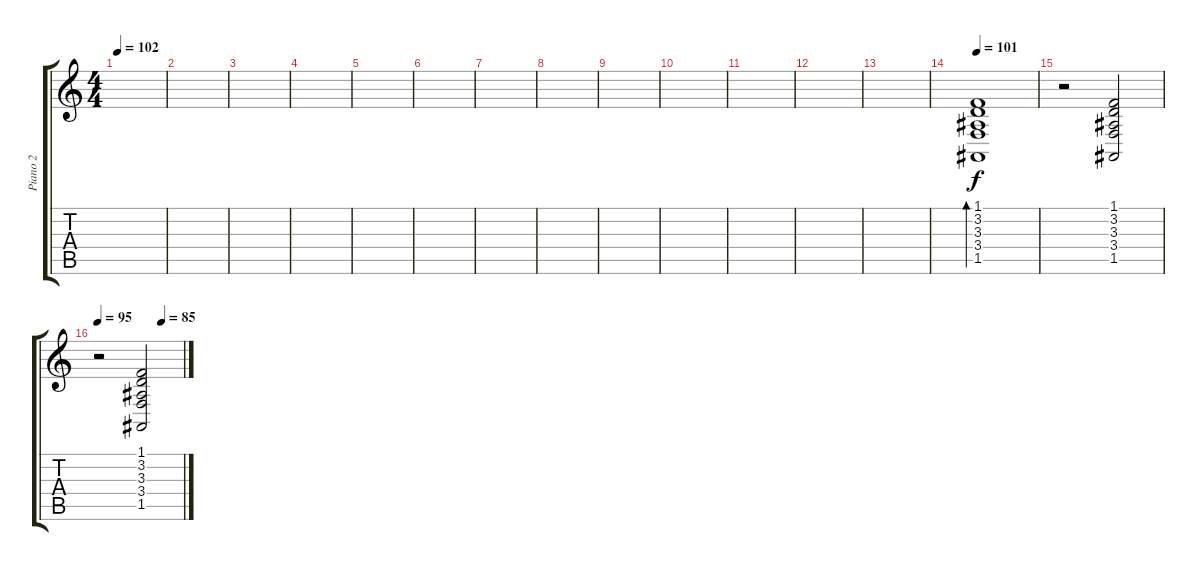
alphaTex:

\track ("Piano 2" "Piano 2") {instrument acousticgrandpiano}
\staff {score tabs}
\tuning (E4 B3 G3 D3 A2 E2) {hide}
\ts (4 4)
\tempo 102
\clef g2
\ks c
|
|
|
|
|
|
|
|
|
|
|
|
|
\tempo 101
(1.1 3.2 3.3 3.4 1.5).1{bd 240 volume 5} |
r.2 (1.1 3.2 3.3 3.4 1.5).2 |
\tempo 95
\tempo (85 0.75)
r.2 (1.1 3.2 3.3 3.4 1.5).2
